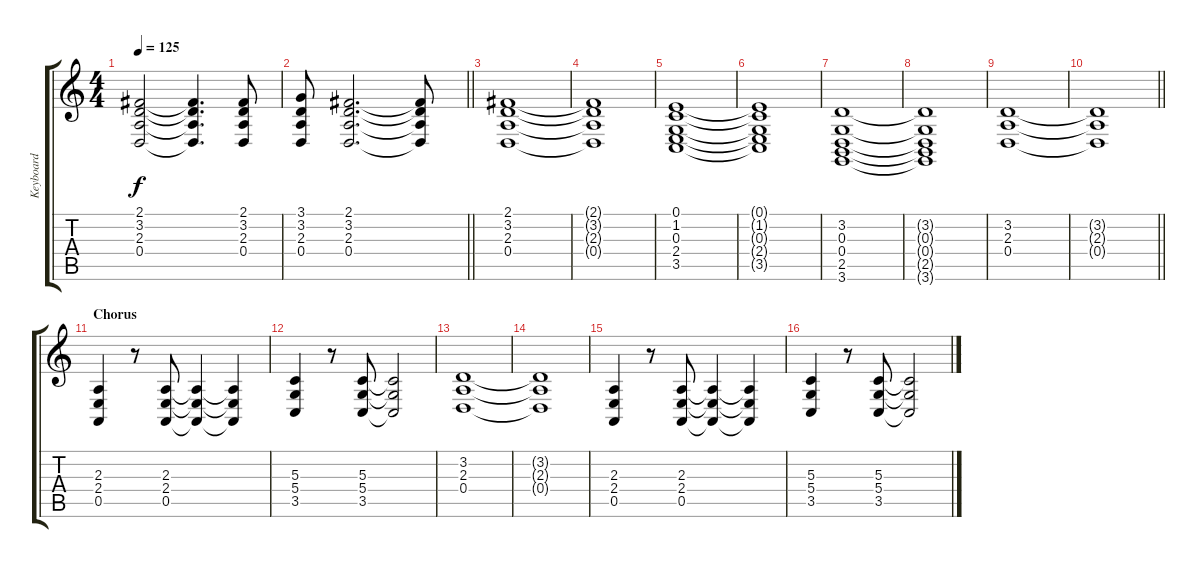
\track ("Keyboard" "Keyboard") {instrument synthstrings1}
\staff {score tabs}
\tuning (E4 B3 G3 D3 A2 E2) {hide}
\ts (4 4)
\tempo 125
\clef g2
\ks c
(2.1 3.2 2.3 0.4).2{dy f} (2.1{t} 3.2{t} 2.3{t} 0.4{t}).4{d} (2.1 3.2 2.3 0.4).8 |
\barLineRight lightlight
(3.1 3.2 2.3 0.4).8 (2.1 3.2 2.3 0.4).2{d} (2.1{t} 3.2{t} 2.3{t} 0.4{t}).8 |
(2.1 3.2 2.3 0.4).1 |
(2.1{t} 3.2{t} 2.3{t} 0.4{t}).1 |
(0.1 1.2 0.3 2.4 3.5).1 |
(0.1{t} 1.2{t} 0.3{t} 2.4{t} 3.5{t}).1 |
(3.2 0.3 0.4 2.5 3.6).1 |
(3.2{t} 0.3{t} 0.4{t} 2.5{t} 3.6{t}).1 |
(3.2 2.3 0.4).1 |
\barLineRight lightlight
(3.2{t} 2.3{t} 0.4{t}).1 |
\section ("" "Chorus")
(2.3 2.4 0.5).4 r.8 (2.3 2.4 0.5).8 (2.3{t} 2.4{t} 0.5{t}).4 (2.3{t} 2.4{t} 0.5{t}).4 |
(5.3 5.4 3.5).4 r.8 (5.3 5.4 3.5).8 (5.3{t} 5.4{t} 3.5{t}).2 |
(3.2 2.3 0.4).1 |
(3.2{t} 2.3{t} 0.4{t}).1 |
(2.3 2.4 0.5).4 r.8 (2.3 2.4 0.5).8 (2.3{t} 2.4{t} 0.5{t}).4 (2.3{t} 2.4{t} 0.5{t}).4 |
(5.3 5.4 3.5).4 r.8 (5.3 5.4 3.5).8 (5.3{t} 5.4{t} 3.5{t}).2
